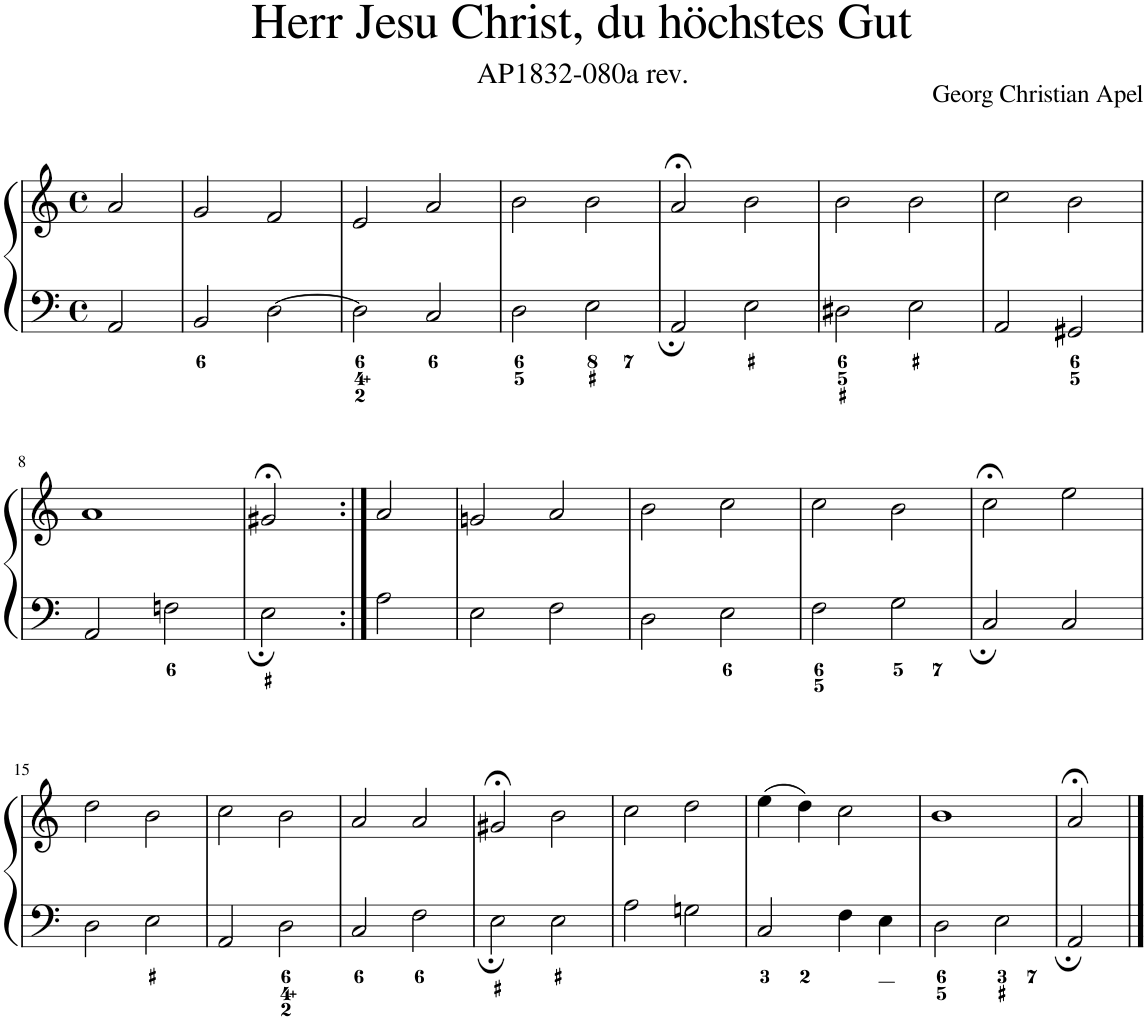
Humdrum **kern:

**kern	**kern
*part1	*part1
*staff2	*staff1
*I"Piano	*
*I'Pno.	*
*clefF4	*clefG2
*k[]	*k[]
*M4/4	*M4/4
*met(c)	*met(c)
=1	=1
2AA/	2a/
=2	=2
2BB/	2g/
[2D\	2f/
=3	=3
2D\]	2e/
2C/	2a/
=4	=4
2D\	2b\
2E\	2b\
=5	=5
2AA/	2a;</
2E\	2b\
=6	=6
2D#X\	2b\
2E\	2b\
=7	=7
2AA/	2cc\
2GG#X/	2b\
!!LO:LB:g=z
=8	=8
2AA/	1a
2Fn\	.
=9	=9
2E\	2g#X;</
=10:|!	=10:|!
2A\	2a/
=11	=11
2E\	2gn/
2F\	2a/
=12	=12
2D\	2b\
2E\	2cc\
=13	=13
2F\	2cc\
2G\	2b\
=14	=14
2C/	2cc;<\
2C/	2ee\
!!LO:LB:g=z
=15	=15
2D\	2dd\
2E\	2b\
=16	=16
2AA/	2cc\
2D\	2b\
=17	=17
2C/	2a/
2F\	2a/
=18	=18
2E\	2g#X;</
2E\	2b\
=19	=19
2A\	2cc\
2Gn\	2dd\
=20	=20
2C/	(4ee\
.	4dd\)
4F\	2cc\
4E\	.
=21	=21
2D\	1b
2E\	.
=22	=22
2AA/	2a;</
==	==
*-	*-
